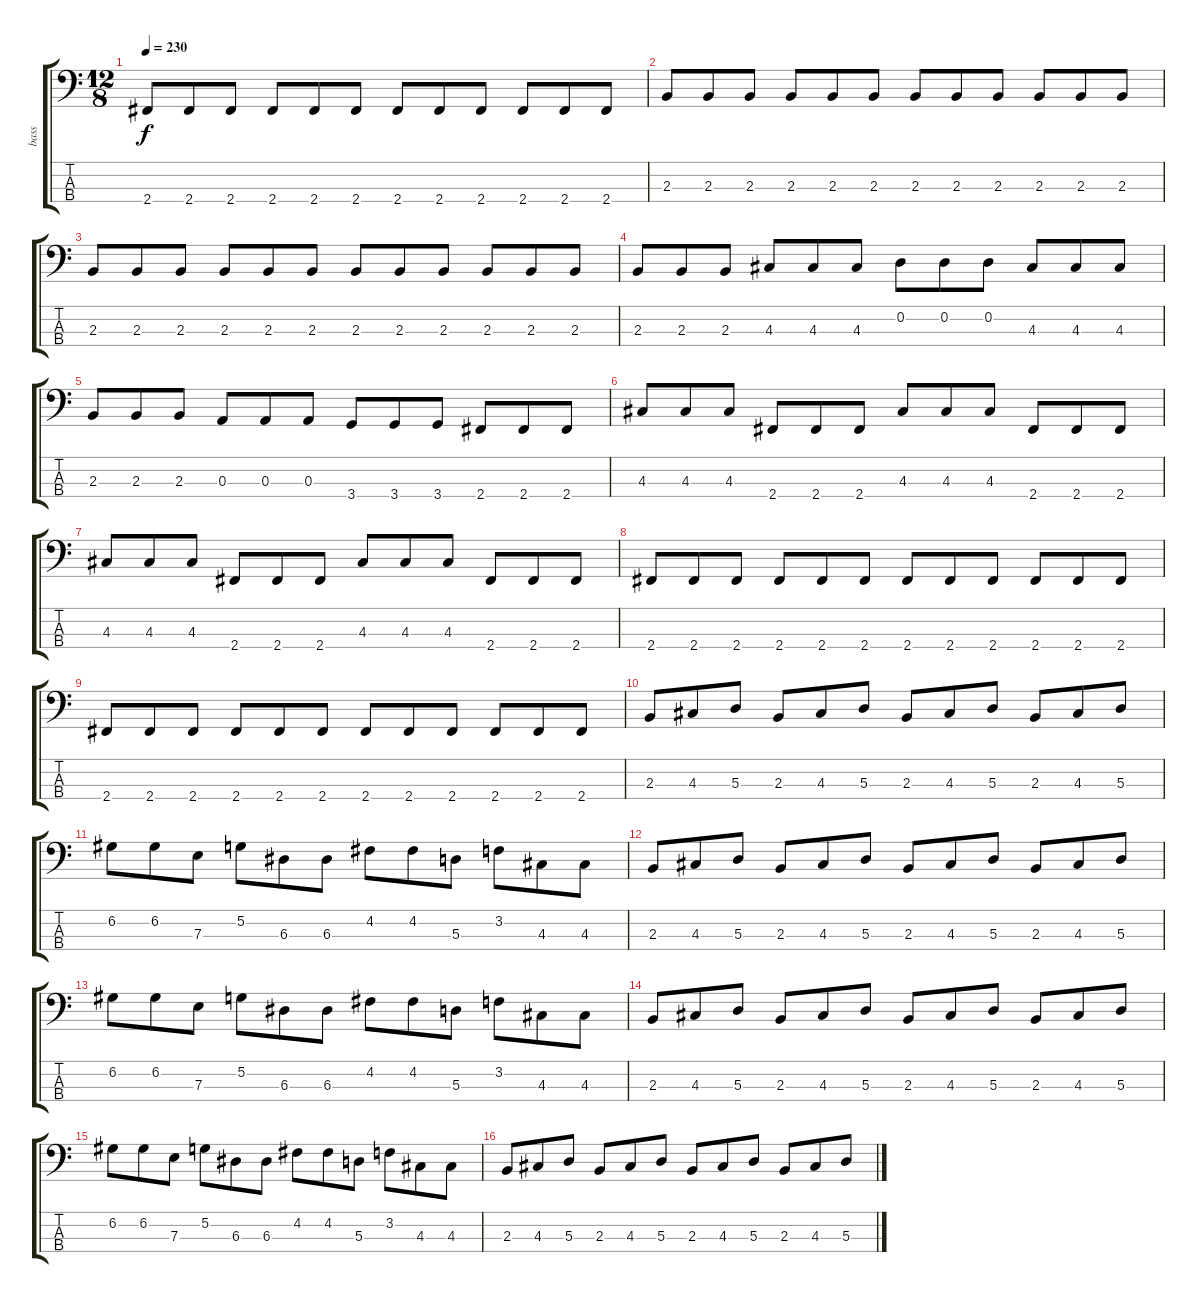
\track ("bass" "bass") {instrument electricbassfinger}
\staff {score tabs}
\tuning (G2 D2 A1 E1) {hide}
\ts (12 8)
\tempo 230
\clef f4
\ks c
2.4.8{dy f} 2.4.8 2.4.8 2.4.8 2.4.8 2.4.8 2.4.8 2.4.8 2.4.8 2.4.8 2.4.8 2.4.8 |
2.3.8 2.3.8 2.3.8 2.3.8 2.3.8 2.3.8 2.3.8 2.3.8 2.3.8 2.3.8 2.3.8 2.3.8 |
2.3.8 2.3.8 2.3.8 2.3.8 2.3.8 2.3.8 2.3.8 2.3.8 2.3.8 2.3.8 2.3.8 2.3.8 |
2.3.8 2.3.8 2.3.8 4.3.8 4.3.8 4.3.8 0.2.8 0.2.8 0.2.8 4.3.8 4.3.8 4.3.8 |
2.3.8 2.3.8 2.3.8 0.3.8 0.3.8 0.3.8 3.4.8 3.4.8 3.4.8 2.4.8 2.4.8 2.4.8 |
4.3.8 4.3.8 4.3.8 2.4.8 2.4.8 2.4.8 4.3.8 4.3.8 4.3.8 2.4.8 2.4.8 2.4.8 |
4.3.8 4.3.8 4.3.8 2.4.8 2.4.8 2.4.8 4.3.8 4.3.8 4.3.8 2.4.8 2.4.8 2.4.8 |
2.4.8 2.4.8 2.4.8 2.4.8 2.4.8 2.4.8 2.4.8 2.4.8 2.4.8 2.4.8 2.4.8 2.4.8 |
2.4.8 2.4.8 2.4.8 2.4.8 2.4.8 2.4.8 2.4.8 2.4.8 2.4.8 2.4.8 2.4.8 2.4.8 |
2.3.8 4.3.8 5.3.8 2.3.8 4.3.8 5.3.8 2.3.8 4.3.8 5.3.8 2.3.8 4.3.8 5.3.8 |
6.2.8 6.2.8 7.3.8 5.2.8 6.3.8 6.3.8 4.2.8 4.2.8 5.3.8 3.2.8 4.3.8 4.3.8 |
2.3.8 4.3.8 5.3.8 2.3.8 4.3.8 5.3.8 2.3.8 4.3.8 5.3.8 2.3.8 4.3.8 5.3.8 |
6.2.8 6.2.8 7.3.8 5.2.8 6.3.8 6.3.8 4.2.8 4.2.8 5.3.8 3.2.8 4.3.8 4.3.8 |
2.3.8 4.3.8 5.3.8 2.3.8 4.3.8 5.3.8 2.3.8 4.3.8 5.3.8 2.3.8 4.3.8 5.3.8 |
6.2.8 6.2.8 7.3.8 5.2.8 6.3.8 6.3.8 4.2.8 4.2.8 5.3.8 3.2.8 4.3.8 4.3.8 |
2.3.8 4.3.8 5.3.8 2.3.8 4.3.8 5.3.8 2.3.8 4.3.8 5.3.8 2.3.8 4.3.8 5.3.8
